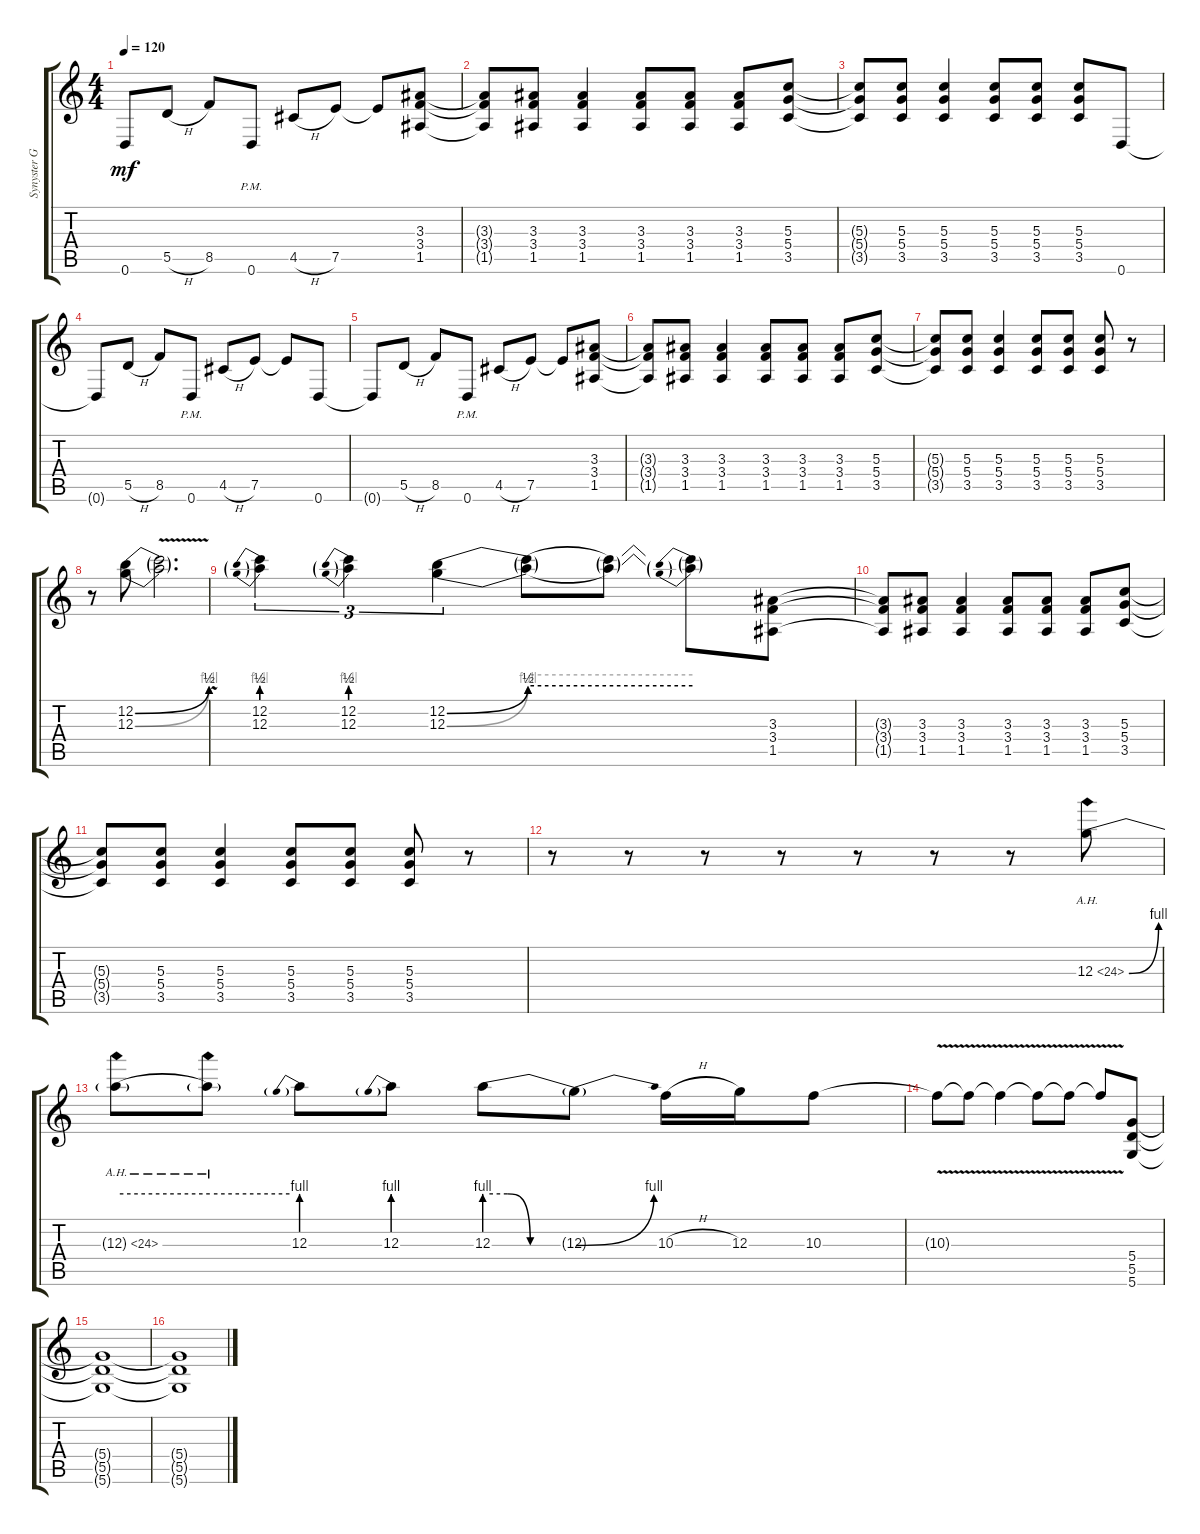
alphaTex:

\track ("Synyster Gates" "Synyster G") {instrument distortionguitar}
\staff {score tabs}
\tuning (E4 B3 G3 D3 A2 D2) {hide}
\ts (4 4)
\tempo 120
\clef g2
\ks c
0.6{t}.8{dy mf} 5.5{h}.8 8.5.8 0.6{pm}.8 4.5{h}.8 7.5.8 7.5{t}.8 (3.3 3.4 1.5).8 |
(3.3{t} 3.4{t} 1.5{t}).8 (3.3 3.4 1.5).8 (3.3 3.4 1.5).4 (3.3 3.4 1.5).8 (3.3 3.4 1.5).8 (3.3 3.4 1.5).8 (5.3 5.4 3.5).8 |
(5.3{t} 5.4{t} 3.5{t}).8 (5.3 5.4 3.5).8 (5.3 5.4 3.5).4 (5.3 5.4 3.5).8 (5.3 5.4 3.5).8 (5.3 5.4 3.5).8 0.6.8 |
0.6{t}.8 5.5{h}.8 8.5.8 0.6{pm}.8 4.5{h}.8 7.5.8 7.5{t}.8 0.6.8 |
0.6{t}.8 5.5{h}.8 8.5.8 0.6{pm}.8 4.5{h}.8 7.5.8 7.5{t}.8 (3.3 3.4 1.5).8 |
(3.3{t} 3.4{t} 1.5{t}).8 (3.3 3.4 1.5).8 (3.3 3.4 1.5).4 (3.3 3.4 1.5).8 (3.3 3.4 1.5).8 (3.3 3.4 1.5).8 (5.3 5.4 3.5).8 |
(5.3{t} 5.4{t} 3.5{t}).8 (5.3 5.4 3.5).8 (5.3 5.4 3.5).4 (5.3 5.4 3.5).8 (5.3 5.4 3.5).8 (5.3 5.4 3.5).8 r.8 |
r.8 (12.2{be (bend 0 0 60 2)} 12.3{be (bend 0 0 60 4)}).8 (12.2{v t} 12.3{v t}).2{d} |
(12.2{be (prebend 0 2 60 2)} 12.3{be (prebend 0 4 60 4)}).4{tu (3 2)} (12.2{be (prebend 0 2 60 2)} 12.3{be (prebend 0 4 60 4)}).4{tu (3 2)} (12.2{be (bend 0 0 60 2)} 12.3{be (bend 0 0 60 4)}).4{tu (3 2)} (12.2{be (hold 0 2 60 2) t} 12.3{be (hold 0 4 60 4) t}).8 (12.2{t} 12.3{t}).8 (12.2{be (prebend 0 2 60 2) t} 12.3{be (prebend 0 4 60 4) t}).8 (3.3 3.4 1.5).8 |
(3.3{t} 3.4{t} 1.5{t}).8 (3.3 3.4 1.5).8 (3.3 3.4 1.5).4 (3.3 3.4 1.5).8 (3.3 3.4 1.5).8 (3.3 3.4 1.5).8 (5.3 5.4 3.5).8 |
(5.3{t} 5.4{t} 3.5{t}).8 (5.3 5.4 3.5).8 (5.3 5.4 3.5).4 (5.3 5.4 3.5).8 (5.3 5.4 3.5).8 (5.3 5.4 3.5).8 r.8 |
r.8 r.8 r.8 r.8 r.8 r.8 r.8 12.3{be (bend 0 0 60 4) ah 12}.8 |
12.3{be (hold 0 4 60 4) ah 12 t}.8 12.3{be (hold 0 4 60 4) ah 12 t}.8 12.3{be (prebend 0 4 60 4)}.8 12.3{be (prebend 0 4 60 4)}.8 12.3{be (custom 0 4 15 4 30 0 60 0)}.8 12.3{be (bend 0 0 60 4) t}.8 10.3{h}.16 12.3.16 10.3.8 |
10.3{v t}.8 10.3{v t}.8 10.3{v t}.4 10.3{v t}.8 10.3{v t}.8 10.3{v t}.8 (5.4 5.5 5.6).8 |
(5.4{t} 5.5{t} 5.6{t}).1 |
(5.4{t} 5.5{t} 5.6{t}).1
